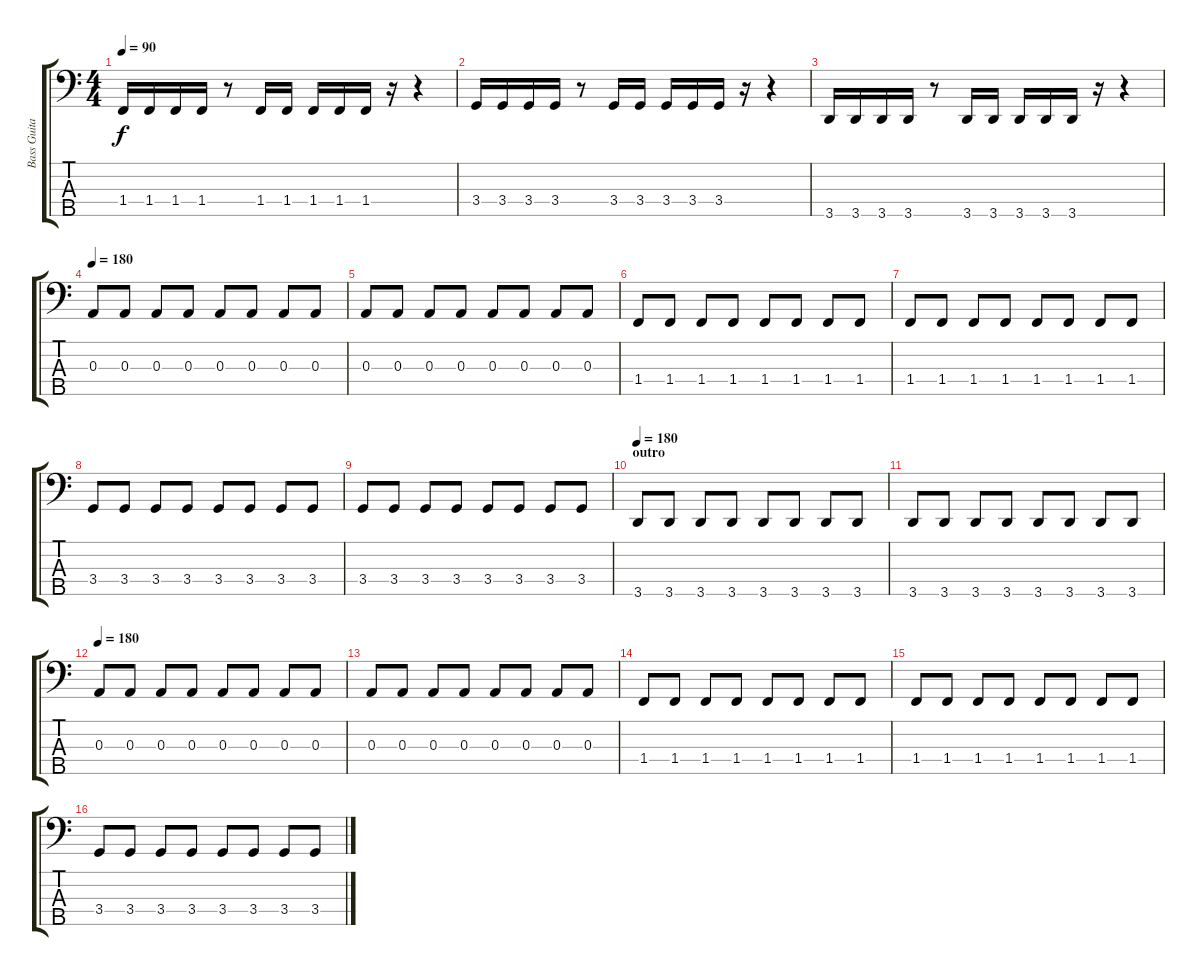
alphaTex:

\track ("Bass Guitar" "Bass Guita") {instrument electricbassfinger}
\staff {score tabs}
\tuning (G2 D2 A1 E1 B0) {hide}
\ts (4 4)
\tempo 90
\clef f4
\ks aminor
1.4.16{dy f} 1.4.16 1.4.16 1.4.16 r.8 1.4.16 1.4.16 1.4.16 1.4.16 1.4.16 r.16 r.4 |
3.4.16 3.4.16 3.4.16 3.4.16 r.8 3.4.16 3.4.16 3.4.16 3.4.16 3.4.16 r.16 r.4 |
3.5.16 3.5.16 3.5.16 3.5.16 r.8 3.5.16 3.5.16 3.5.16 3.5.16 3.5.16 r.16 r.4 |
\tempo 180
0.3.8 0.3.8 0.3.8 0.3.8 0.3.8 0.3.8 0.3.8 0.3.8 |
0.3.8 0.3.8 0.3.8 0.3.8 0.3.8 0.3.8 0.3.8 0.3.8 |
1.4.8 1.4.8 1.4.8 1.4.8 1.4.8 1.4.8 1.4.8 1.4.8 |
1.4.8 1.4.8 1.4.8 1.4.8 1.4.8 1.4.8 1.4.8 1.4.8 |
3.4.8 3.4.8 3.4.8 3.4.8 3.4.8 3.4.8 3.4.8 3.4.8 |
3.4.8 3.4.8 3.4.8 3.4.8 3.4.8 3.4.8 3.4.8 3.4.8 |
\section ("" "outro")
\tempo 180
3.5.8 3.5.8 3.5.8 3.5.8 3.5.8 3.5.8 3.5.8 3.5.8 |
3.5.8 3.5.8 3.5.8 3.5.8 3.5.8 3.5.8 3.5.8 3.5.8 |
\tempo 180
0.3.8 0.3.8 0.3.8 0.3.8 0.3.8 0.3.8 0.3.8 0.3.8 |
0.3.8 0.3.8 0.3.8 0.3.8 0.3.8 0.3.8 0.3.8 0.3.8 |
1.4.8 1.4.8 1.4.8 1.4.8 1.4.8 1.4.8 1.4.8 1.4.8 |
1.4.8 1.4.8 1.4.8 1.4.8 1.4.8 1.4.8 1.4.8 1.4.8 |
3.4.8 3.4.8 3.4.8 3.4.8 3.4.8 3.4.8 3.4.8 3.4.8
